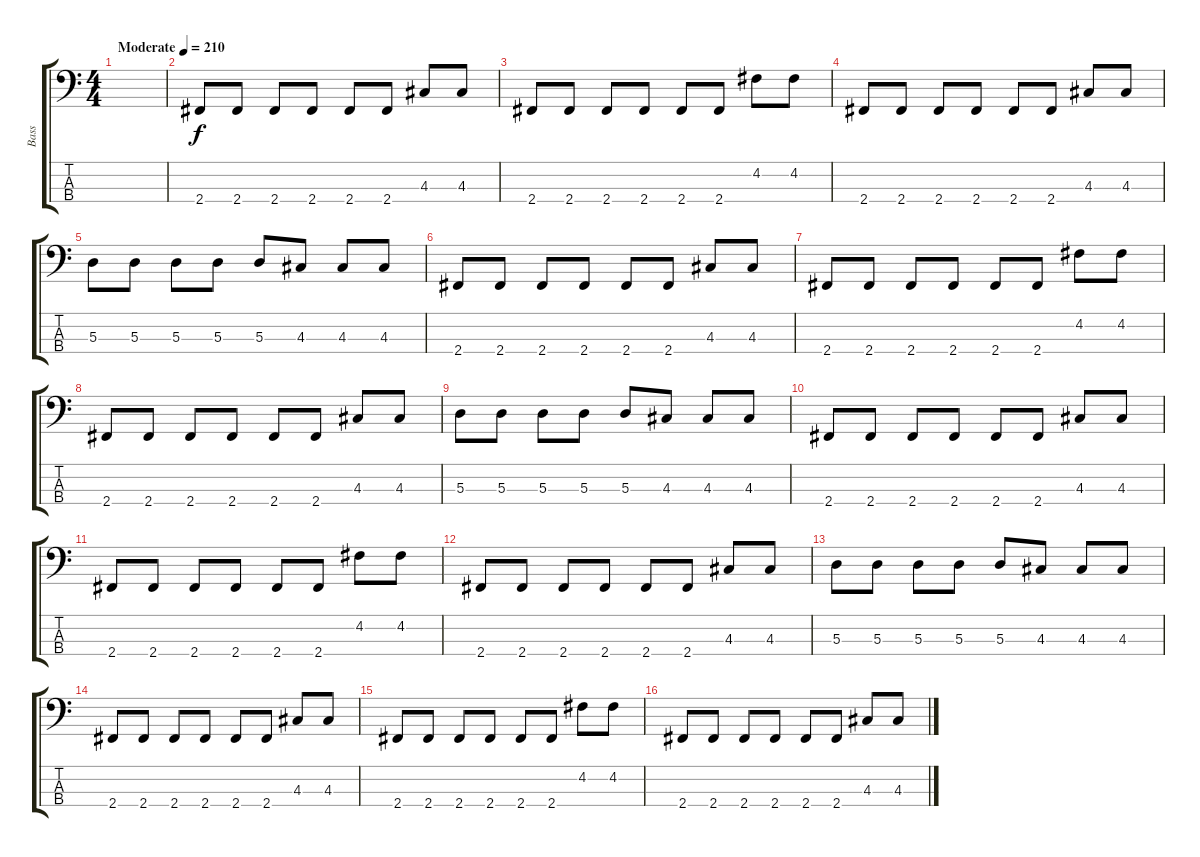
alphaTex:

\track ("Bass" "Bass") {instrument electricbassfinger}
\staff {score tabs}
\tuning (G2 D2 A1 E1) {hide}
\ts (4 4)
\tempo (210 "Moderate")
\clef f4
\ks c
|
2.4.8 2.4.8 2.4.8 2.4.8 2.4.8 2.4.8 4.3.8 4.3.8 |
2.4.8 2.4.8 2.4.8 2.4.8 2.4.8 2.4.8 4.2.8 4.2.8 |
2.4.8 2.4.8 2.4.8 2.4.8 2.4.8 2.4.8 4.3.8 4.3.8 |
5.3.8 5.3.8 5.3.8 5.3.8 5.3.8 4.3.8 4.3.8 4.3.8 |
2.4.8 2.4.8 2.4.8 2.4.8 2.4.8 2.4.8 4.3.8 4.3.8 |
2.4.8 2.4.8 2.4.8 2.4.8 2.4.8 2.4.8 4.2.8 4.2.8 |
2.4.8 2.4.8 2.4.8 2.4.8 2.4.8 2.4.8 4.3.8 4.3.8 |
5.3.8 5.3.8 5.3.8 5.3.8 5.3.8 4.3.8 4.3.8 4.3.8 |
2.4.8 2.4.8 2.4.8 2.4.8 2.4.8 2.4.8 4.3.8 4.3.8 |
2.4.8 2.4.8 2.4.8 2.4.8 2.4.8 2.4.8 4.2.8 4.2.8 |
2.4.8 2.4.8 2.4.8 2.4.8 2.4.8 2.4.8 4.3.8 4.3.8 |
5.3.8 5.3.8 5.3.8 5.3.8 5.3.8 4.3.8 4.3.8 4.3.8 |
2.4.8 2.4.8 2.4.8 2.4.8 2.4.8 2.4.8 4.3.8 4.3.8 |
2.4.8 2.4.8 2.4.8 2.4.8 2.4.8 2.4.8 4.2.8 4.2.8 |
2.4.8 2.4.8 2.4.8 2.4.8 2.4.8 2.4.8 4.3.8 4.3.8
